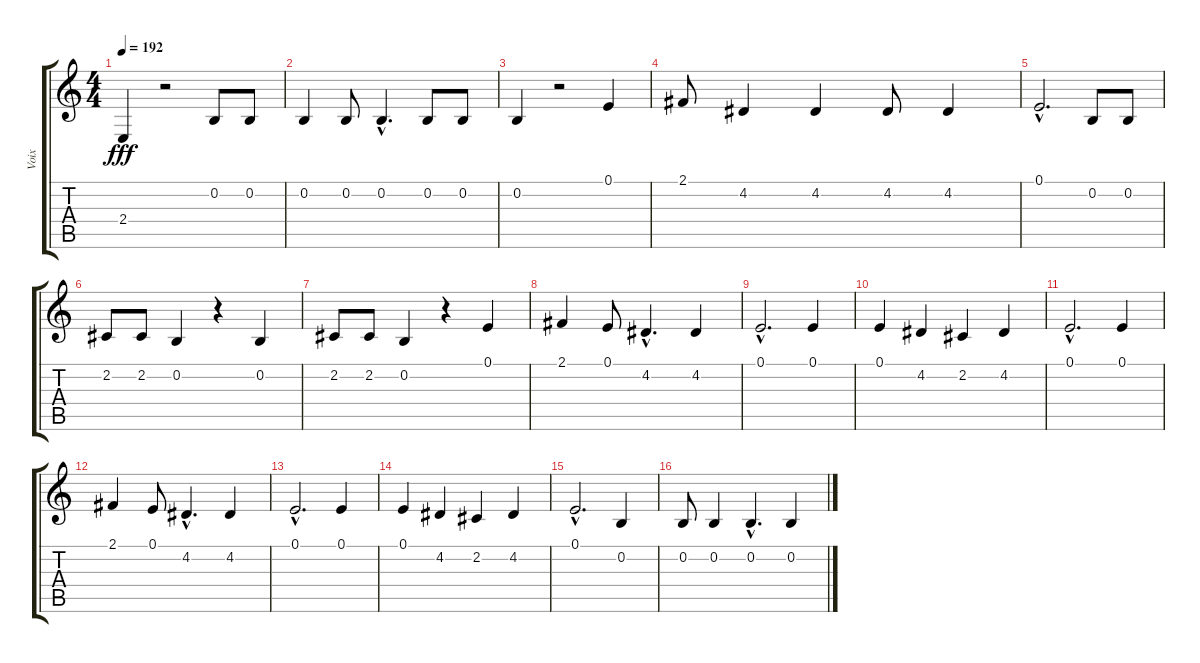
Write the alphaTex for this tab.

\track ("Voix" "Voix") {instrument tenorsax}
\staff {score tabs}
\tuning (E4 B3 G3 D3 A2 E2) {hide}
\ts (4 4)
\tempo 192
\clef g2
\ks c
2.4.4{dy fff} r.2 0.2.8 0.2.8 |
0.2.4 0.2.8 0.2{hac}.4{d} 0.2.8 0.2.8 |
0.2.4 r.2 0.1.4 |
2.1.8 4.2.4 4.2.4 4.2.8 4.2.4 |
0.1{hac}.2{d} 0.2.8 0.2.8 |
2.2.8 2.2.8 0.2.4 r.4 0.2.4 |
2.2.8 2.2.8 0.2.4 r.4 0.1.4 |
2.1.4 0.1.8 4.2{hac}.4{d} 4.2.4 |
0.1{hac}.2{d} 0.1.4 |
0.1.4 4.2.4 2.2.4 4.2.4 |
0.1{hac}.2{d} 0.1.4 |
2.1.4 0.1.8 4.2{hac}.4{d} 4.2.4 |
0.1{hac}.2{d} 0.1.4 |
0.1.4 4.2.4 2.2.4 4.2.4 |
0.1{hac}.2{d} 0.2.4 |
0.2.8 0.2.4 0.2{hac}.4{d} 0.2.4
